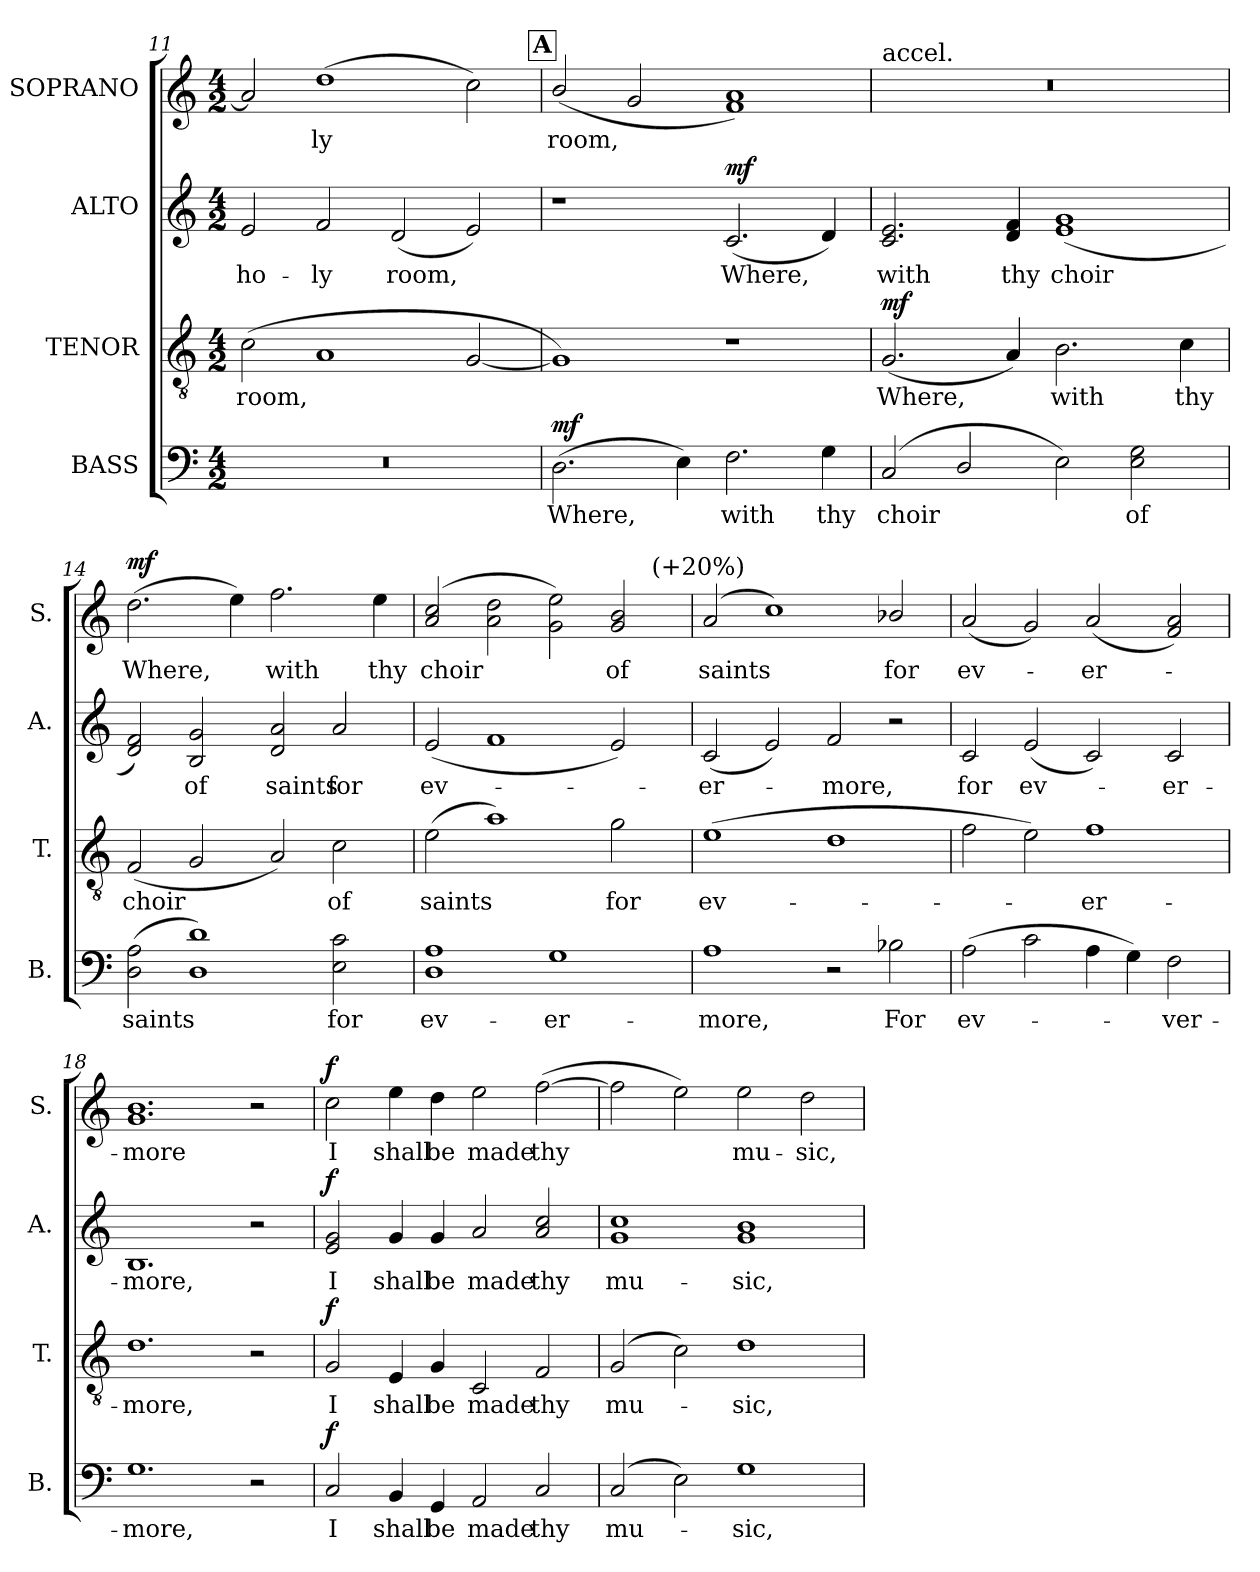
**kern	**text	**dynam	**kern	**text	**dynam	**kern	**text	**dynam	**kern	**text	**dynam
*part4	*part4	*part4	*part3	*part3	*part3	*part2	*part2	*part2	*part1	*part1	*part1
*staff4	*staff4	*staff4	*staff3	*staff3	*staff3	*staff2	*staff2	*staff2	*staff1	*staff1	*staff1
*I"BASS	*	*	*I"TENOR	*	*	*I"ALTO	*	*	*I"SOPRANO	*	*
*I'B.	*	*	*I'T.	*	*	*I'A.	*	*	*I'S.	*	*
!!LO:LB:g=z
*clefF4	*	*	*clefGv2	*	*	*clefG2	*	*	*clefG2	*	*
*	*	*	*ITrd7c12	*	*	*	*	*	*	*	*
*k[]	*	*	*k[]	*	*	*k[]	*	*	*k[]	*	*
*C:	*	*	*C:	*	*	*C:	*	*	*C:	*	*
*M4/2	*	*	*M4/2	*	*	*M4/2	*	*	*M4/2	*	*
=11	=11	=11	=11	=11	=11	=11	=11	=11	=11	=11	=11
!LO:N:vis=1	!	!	!	!LO:LY:b	!	!	!LO:LY:b	!	!	!	!
0r	.	.	(>2C\	room,	.	2e/	ho-	.	2a/]	.	.
!	!	!	!	!	!	!	!LO:LY:b	!	!	!LO:LY:b	!
.	.	.	1AA	.	.	2f/	-ly	.	(>1dd	-ly	.
!	!	!	!	!	!	!	!LO:LY:b	!	!	!	!
.	.	.	.	.	.	(<2d/	room,	.	.	.	.
.	.	.	[<2GG/	.	.	2e/)	.	.	2cc\)	.	.
!!LO:REH:place=s1:a:B:fs=19.2:t=A
=12	=12	=12	=12	=12	=12	=12	=12	=12	=12	=12	=12
!	!LO:LY:b	!LO:DY:a	!	!	!	!	!	!	!	!LO:LY:b	!
(>2.D\	Where,	mf	1GG])	.	.	1r	.	.	(<2b/	room,	.
.	.	.	.	.	.	.	.	.	2g/	.	.
4E\)	.	.	.	.	.	.	.	.	.	.	.
!	!LO:LY:b	!	!	!	!	!	!LO:LY:b	!LO:DY:a	!	!	!
2.F\	with	.	1r	.	.	(<2.c/	Where,	mf	1f 1a)	.	.
!	!LO:LY:b	!	!	!	!	!	!	!	!	!	!
4G\	thy	.	.	.	.	4d/)	.	.	.	.	.
=13	=13	=13	=13	=13	=13	=13	=13	=13	=13	=13	=13
!	!	!	!	!	!	!	!	!	!LO:TX:a:t=accel.	!	!
!	!LO:LY:b	!	!	!LO:LY:b	!LO:DY:a	!	!LO:LY:b	!	!LO:N:vis=1	!	!
(<2C/	choir	.	(<2.GG/	Where,	mf	2.c/ 2.e/	with	.	0r	.	.
2D/	.	.	.	.	.	.	.	.	.	.	.
!	!	!	!	!	!	!	!LO:LY:b	!	!	!	!
.	.	.	4AA/)	.	.	4d/ 4f/	thy	.	.	.	.
!	!	!	!	!LO:LY:b	!	!	!LO:LY:b	!	!	!	!
2E\)	.	.	2.BB\	with	.	(<1e 1g	choir	.	.	.	.
!	!LO:LY:b	!	!	!	!	!	!	!	!	!	!
2E\ 2G\	of	.	.	.	.	.	.	.	.	.	.
!	!	!	!	!LO:LY:b	!	!	!	!	!	!	!
.	.	.	4C\	thy	.	.	.	.	.	.	.
=14	=14	=14	=14	=14	=14	=14	=14	=14	=14	=14	=14
!	!LO:LY:b	!	!	!LO:LY:b	!	!	!	!	!	!LO:LY:b	!LO:DY:a
(>2D\ 2A\	saints	.	(<2FF/	choir	.	2d/ 2f/)	.	.	(>2.dd\	Where,	mf
!	!	!	!	!	!	!	!LO:LY:b	!	!	!	!
1D 1d)	.	.	2GG/	.	.	2B/ 2g/	of	.	.	.	.
.	.	.	.	.	.	.	.	.	4ee\)	.	.
!	!	!	!	!	!	!	!LO:LY:b	!	!	!LO:LY:b	!
.	.	.	2AA/)	.	.	2d/ 2a/	saints	.	2.ff\	with	.
!	!LO:LY:b	!	!	!LO:LY:b	!	!	!LO:LY:b	!	!	!	!
2E\ 2c\	for	.	2C\	of	.	2a/	for	.	.	.	.
!	!	!	!	!	!	!	!	!	!	!LO:LY:b	!
.	.	.	.	.	.	.	.	.	4ee\	thy	.
!!LO:PB:g=z
=15	=15	=15	=15	=15	=15	=15	=15	=15	=15	=15	=15
!	!LO:LY:b	!	!	!LO:LY:b	!	!	!LO:LY:b	!	!	!LO:LY:b	!
*	*	*	*	*	*	*	*	*	*^	*	*
1D 1A	ev-	.	(>2E\	saints	.	(<2e/	ev-	.	(<2a/ 2cc/	1..ryy	choir	.
.	.	.	1A)	.	.	1f	.	.	2a\ 2dd\	.	.	.
!	!LO:LY:b	!	!	!	!	!	!	!	!	!	!	!
1G	-er-	.	.	.	.	.	.	.	2g\ 2ee\)	.	.	.
!	!	!	!	!LO:LY:b	!	!	!	!	!	!	!LO:LY:b	!
.	.	.	2G\	for	.	2e/)	.	.	2g/ 2b/	.	of	.
!	!	!	!	!	!	!	!	!	!	!LO:TX:a:t=(+20%)	!	!
.	.	.	.	.	.	.	.	.	.	4ryy	.	.
=16	=16	=16	=16	=16	=16	=16	=16	=16	=16	=16	=16	=16
!	!LO:LY:b	!	!	!LO:LY:b	!	!	!LO:LY:b	!	!	!	!LO:LY:b	!
*	*	*	*	*	*	*	*	*	*v	*v	*	*
1A	-more,	.	(>1E	ev-	.	(<2c/	-er-	.	(<2a/	saints	.
.	.	.	.	.	.	2e/)	.	.	1cc)	.	.
!	!	!	!	!	!	!	!LO:LY:b	!	!	!	!
2r	.	.	1D	.	.	2f/	-more,	.	.	.	.
!	!LO:LY:b	!	!	!	!	!	!	!	!	!LO:LY:b	!
2B-X\	For	.	.	.	.	2r	.	.	2b-X/	for	.
=17	=17	=17	=17	=17	=17	=17	=17	=17	=17	=17	=17
!	!LO:LY:b	!	!	!	!	!	!LO:LY:b	!	!	!LO:LY:b	!
(>2A\	ev-	.	2F\	.	.	2c/	for	.	(<2a/	ev-	.
!	!	!	!	!	!	!	!LO:LY:b	!	!	!	!
2c\	.	.	2E\)	.	.	(<2e/	ev-	.	2g/)	.	.
!	!	!	!	!LO:LY:b	!	!	!	!	!	!LO:LY:b	!
4A\	.	.	1F	-er-	.	2c/)	.	.	(<2a/	-er-	.
4G\)	.	.	.	.	.	.	.	.	.	.	.
!	!LO:LY:b	!	!	!	!	!	!LO:LY:b	!	!	!	!
2F\	-ver-	.	.	.	.	2c/	-er-	.	2f/ 2a/)	.	.
=18	=18	=18	=18	=18	=18	=18	=18	=18	=18	=18	=18
!	!LO:LY:b	!	!	!LO:LY:b	!	!	!LO:LY:b	!	!	!LO:LY:b	!
1.G	-more,	.	1.D	-more,	.	1.B	-more,	.	1.g 1.b	-more	.
2r	.	.	2r	.	.	2r	.	.	2r	.	.
!!LO:LB:g=z
=19	=19	=19	=19	=19	=19	=19	=19	=19	=19	=19	=19
!!LO:REH:place=s1:a:B:fs=19.2:t=B
*	*	*	*	*	*	*	*	*	*MM80	*	*
!	!LO:LY:b	!LO:DY:a	!	!LO:LY:b	!LO:DY:a	!	!LO:LY:b	!LO:DY:a	!	!LO:LY:b	!LO:DY:a
2C/	I	f	2GG/	I	f	2e/ 2g/	I	f	2cc\	I	f
!	!LO:LY:b	!	!	!LO:LY:b	!	!	!LO:LY:b	!	!	!LO:LY:b	!
4BB/	shall	.	4EE/	shall	.	4g/	shall	.	4ee\	shall	.
!	!LO:LY:b	!	!	!LO:LY:b	!	!	!LO:LY:b	!	!	!LO:LY:b	!
4GG/	be	.	4GG/	be	.	4g/	be	.	4dd\	be	.
!	!LO:LY:b	!	!	!LO:LY:b	!	!	!LO:LY:b	!	!	!LO:LY:b	!
2AA/	made	.	2CC/	made	.	2a/	made	.	2ee\	made	.
!	!LO:LY:b	!	!	!LO:LY:b	!	!	!LO:LY:b	!	!	!LO:LY:b	!
2C/	thy	.	2FF/	thy	.	2a/ 2cc/	thy	.	(>[>2ff\	thy	.
=20	=20	=20	=20	=20	=20	=20	=20	=20	=20	=20	=20
!	!LO:LY:b	!	!	!LO:LY:b	!	!	!LO:LY:b	!	!	!	!
(<2C/	mu-	.	(<2GG/	mu-	.	1g 1cc	mu-	.	2ff\]	.	.
2E\)	.	.	2C\)	.	.	.	.	.	2ee\)	.	.
!	!LO:LY:b	!	!	!LO:LY:b	!	!	!LO:LY:b	!	!	!LO:LY:b	!
1G	-sic,	.	1D	-sic,	.	1g 1b	-sic,	.	2ee\	mu-	.
!	!	!	!	!	!	!	!	!	!	!LO:LY:b	!
.	.	.	.	.	.	.	.	.	2dd\	-sic,	.
=	=	=	=	=	=	=	=	=	=	=	=
*-	*-	*-	*-	*-	*-	*-	*-	*-	*-	*-	*-
